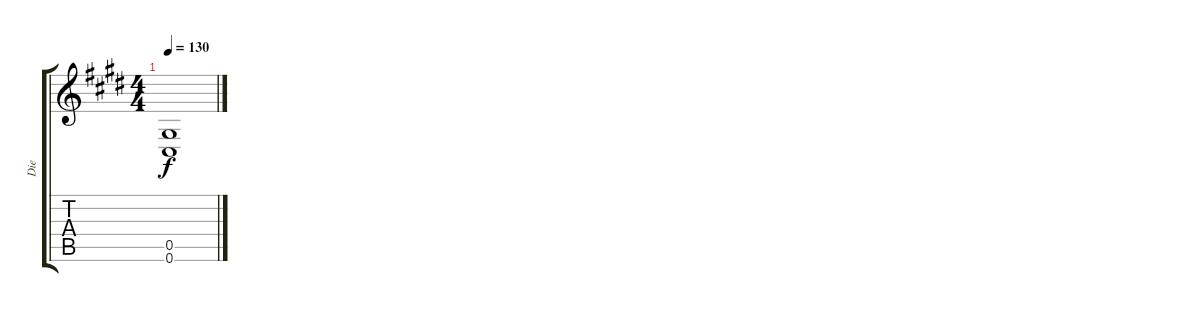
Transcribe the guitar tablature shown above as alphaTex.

\track ("Die" "Die") {instrument distortionguitar}
\staff {score tabs}
\tuning (Eb4 Bb3 Gb3 Db3 Ab2 Db2) {hide}
\ts (4 4)
\tempo 130
\clef g2
\ks e
(0.5{t} 0.6{t}).1{dy f}
